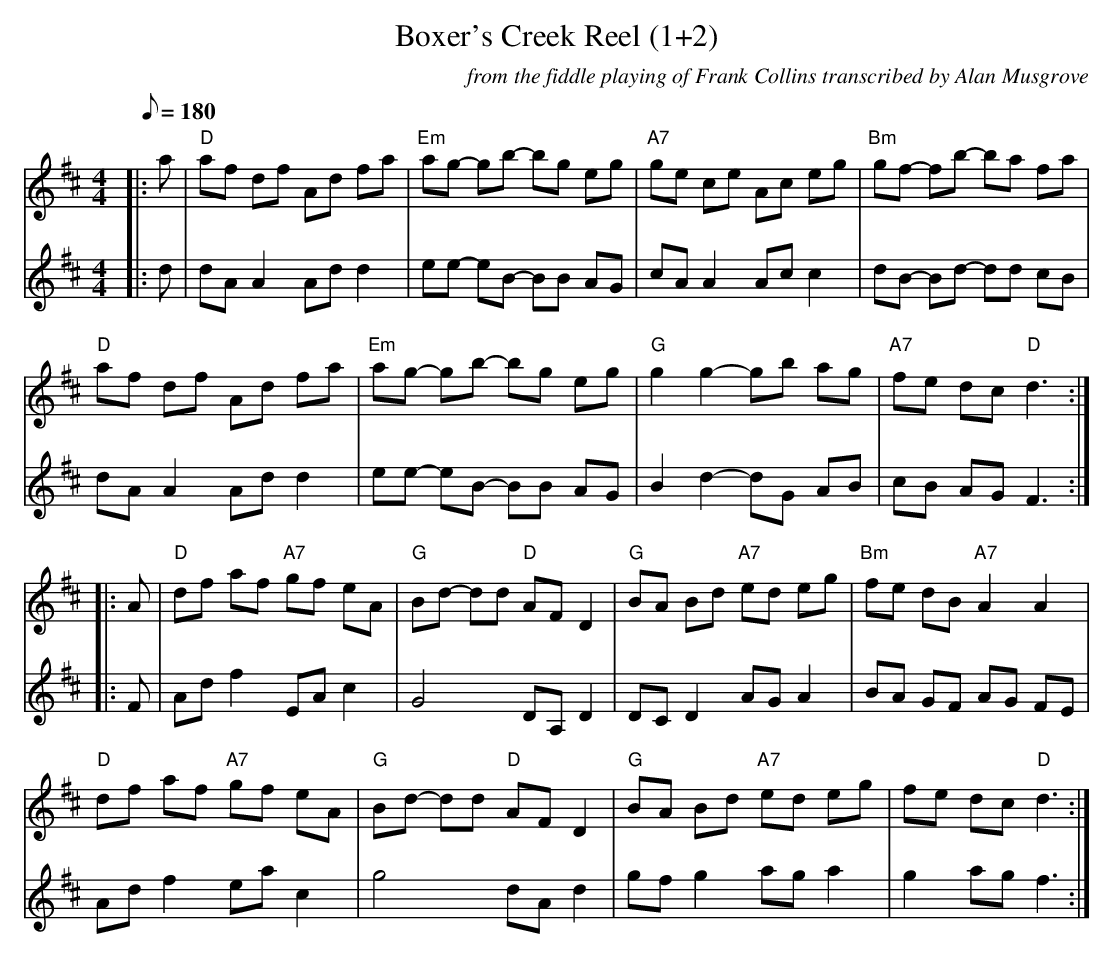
X:1
T:Boxer's Creek Reel (1+2)
C:from the fiddle playing of Frank Collins transcribed by Alan Musgrove
M:4/4
L:1/8
Q:180
K:D
V:1
|:a|"D"af df Ad fa|"Em"ag- gb- bg eg|"A7"ge ce Ac eg|"Bm"gf- fb- ba fa|
"D"af df Ad fa|"Em"ag- gb- bg eg|"G"g2 g2-gb ag|"A7"fe dc "D"d3:|
|:A|"D"df af "A7"gf eA|"G"Bd- dd "D"AF D2|"G"BA Bd "A7"ed eg|"Bm"fe dB "A7"A2 A2|
"D"df af "A7"gf eA|"G"Bd- dd "D"AF D2|"G"BA Bd "A7"ed eg|fe dc "D"d3:|
V:2
|:d|dA A2Add2|ee- eB- BB AG|cAA2Acc2|dB- Bd- dd cB|
dA A2Add2|ee- eB- BB AG|B2d2-dG AB|cB AG F3:|
|:F|Adf2EAc2|G4 DA,D2|DCD2AGA2|BA GF AG FE|
Adf2eac2|g4  dAd2|gfg2aga2|g2agf3:|
